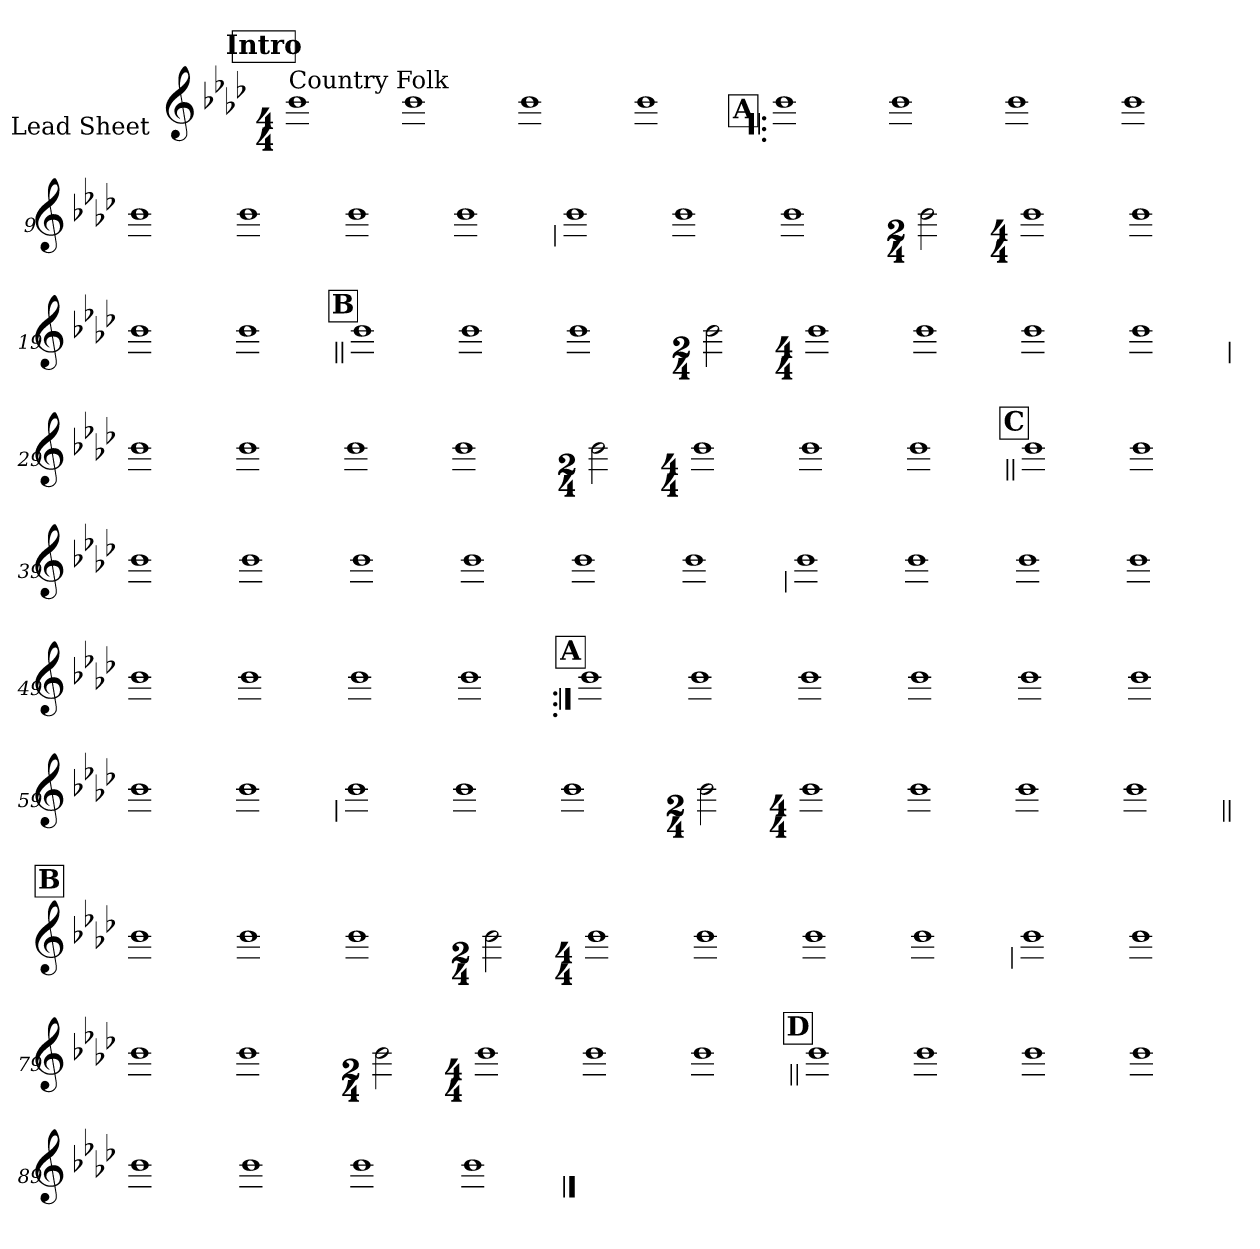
**kern
*part1
*staff1
*I"Lead Sheet
*stria0
*clefG2
*k[b-e-a-d-]
*A-:
*M4/4
*MM190
!!LO:REH:place=s1:a:t=Intro
=1||
!LO:TX:a:t=Country Folk
1b-
=2-
1b-
=3-
1b-
=4-
1b-
!!LO:LB:g=z
!!LO:REH:place=s1:a:t=A
=5!|:
1b-
=6-
1b-
=7-
1b-
=8-
1b-
=9-
1b-
=10-
1b-
=11-
1b-
=12-
1b-
!!LO:LB:g=z
=13
1b-
=14-
1b-
=15-
1b-
=16-
*M2/4
2b-
=17-
*M4/4
1b-
=18-
1b-
=19-
1b-
=20-
1b-
!!LO:LB:g=z
!!LO:REH:place=s1:a:t=B
=21||
1b-
=22-
1b-
=23-
1b-
=24-
*M2/4
2b-
=25-
*M4/4
1b-
=26-
1b-
=27-
1b-
=28-
1b-
!!LO:LB:g=z
=29
1b-
=30-
1b-
=31-
1b-
=32-
1b-
=33-
*M2/4
2b-
=34-
*M4/4
1b-
=35-
1b-
=36-
1b-
!!LO:LB:g=z
!!LO:REH:place=s1:a:t=C
=37||
1b-
=38-
1b-
=39-
1b-
=40-
1b-
=41-
1b-
=42-
1b-
=43-
1b-
=44-
1b-
!!LO:LB:g=z
=45
1b-
=46-
1b-
=47-
1b-
=48-
1b-
=49-
1b-
=50-
1b-
=51-
1b-
=52-
1b-
!!LO:LB:g=z
!!LO:REH:place=s1:a:t=A
=53:|!
1b-
=54-
1b-
=55-
1b-
=56-
1b-
=57-
1b-
=58-
1b-
=59-
1b-
=60-
1b-
!!LO:LB:g=z
=61
1b-
=62-
1b-
=63-
1b-
=64-
*M2/4
2b-
=65-
*M4/4
1b-
=66-
1b-
=67-
1b-
=68-
1b-
!!LO:LB:g=z
!!LO:REH:place=s1:a:t=B
=69||
1b-
=70-
1b-
=71-
1b-
=72-
*M2/4
2b-
=73-
*M4/4
1b-
=74-
1b-
=75-
1b-
=76-
1b-
!!LO:LB:g=z
=77
1b-
=78-
1b-
=79-
1b-
=80-
1b-
=81-
*M2/4
2b-
=82-
*M4/4
1b-
=83-
1b-
=84-
1b-
!!LO:LB:g=z
!!LO:REH:place=s1:a:t=D
=85||
1b-
=86-
1b-
=87-
1b-
=88-
1b-
=89-
1b-
=90-
1b-
=91-
1b-
=92-
1b-
==
*-
